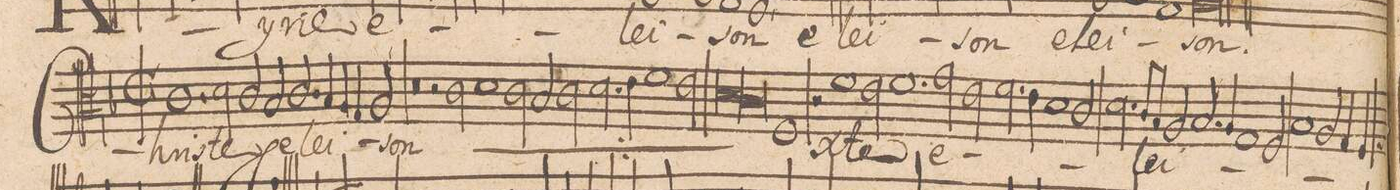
**kern	**text
*I"TENOR.	*
*clefC3	*
*k[b-]	*
*met(c|)	*
*M2/1	*
1.c\	Chri-
2d\	-ste
=19-	=19-
2c/	.
2B-/	e-
2.c/	-lei-
4B-/	.
=20-	=20-
4A/	.
4G/	.
2A/	-son
0r	.
=21-	=21-
*	*ij
2r	.
2c\	Chri-
=22-	=22-
1d\	-ste
2c\	.
2B-/	.
=23-	=23-
2c\	e-
2.d\	-lei-
4e\	.
1f\	.
=24-	=24-
2e\	.
*lig	*
1d\	.
=25-	=25-
1c\	.
*Xlig	*
1F/	-son
*	*Xij
=26-	=26-
2r	.
1f\	x-
2e\	-te
=27-	=27-
1.f\	.
2g\	e-
=28-	=28-
2e\	.
2.f\	.
4e\	.
1d\	.
=29-	=29-
2c/	.
2.d\	.
8c/L	-lei-
8B-/J	.
=30-	=30-
2A/	.
2.B-/	.
4A/	.
1G/	.
=31-	=31-
2F/	.
1B-/	.
=32-	=32-
2A/	.
4G/	.
*custos:G	*
4F/	.
*-	*-
